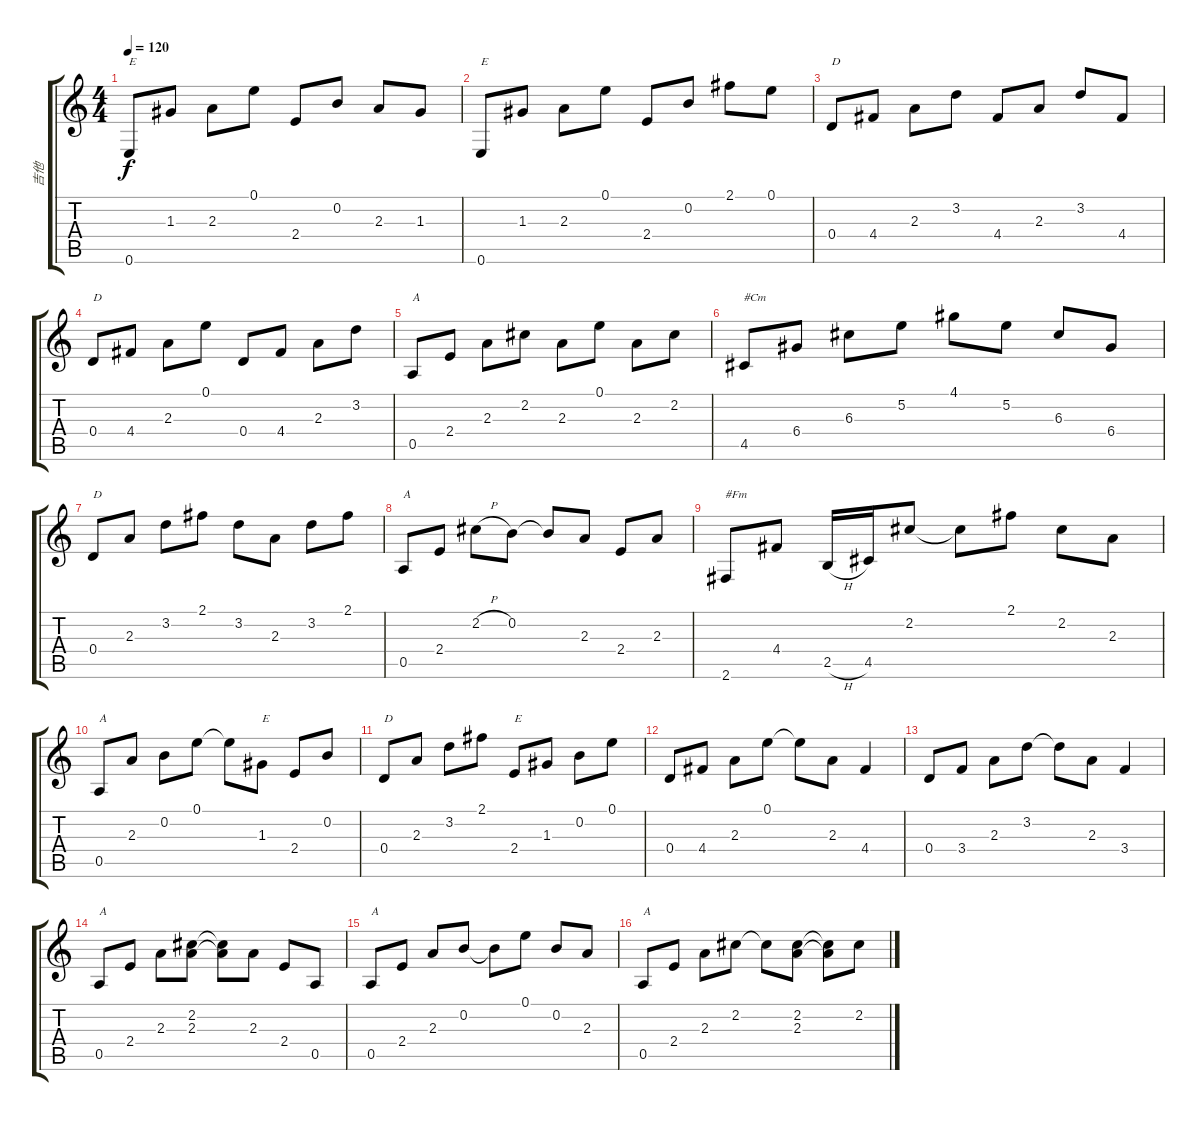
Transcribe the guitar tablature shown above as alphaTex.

\track ("吉他" "吉他") {instrument acousticguitarsteel}
\staff {score tabs}
\tuning (E4 B3 G3 D3 A2 E2) {hide}
\ts (4 4)
\tempo 120
\clef g2
\ks c
0.6.8{txt "E" dy f instrument acousticguitarsteel} 1.3.8 2.3.8 0.1.8 2.4.8 0.2.8 2.3.8 1.3.8 |
0.6.8{txt "E"} 1.3.8 2.3.8 0.1.8 2.4.8 0.2.8 2.1.8 0.1.8 |
0.4.8{txt "D"} 4.4.8 2.3.8 3.2.8 4.4.8 2.3.8 3.2.8 4.4.8 |
0.4.8{txt "D"} 4.4.8 2.3.8 0.1.8 0.4.8 4.4.8 2.3.8 3.2.8 |
0.5.8{txt "A"} 2.4.8 2.3.8 2.2.8 2.3.8 0.1.8 2.3.8 2.2.8 |
4.5.8{txt "#Cm"} 6.4.8 6.3.8 5.2.8 4.1.8 5.2.8 6.3.8 6.4.8 |
0.4.8{txt "D"} 2.3.8 3.2.8 2.1.8 3.2.8 2.3.8 3.2.8 2.1.8 |
0.5.8{txt "A"} 2.4.8 2.2{h}.8 0.2.8 0.2{t}.8 2.3.8 2.4.8 2.3.8 |
2.6.8{txt "#Fm"} 4.4.8 2.5{h}.16 4.5.16 2.2.8 2.2{t}.8 2.1.8 2.2.8 2.3.8 |
0.5.8{txt "A"} 2.3.8 0.2.8 0.1.8 0.1{t}.8 1.3.8{txt "E"} 2.4.8 0.2.8 |
0.4.8{txt "D"} 2.3.8 3.2.8 2.1.8 2.4.8{txt "E"} 1.3.8 0.2.8 0.1.8 |
0.4.8 4.4.8 2.3.8 0.1.8 0.1{t}.8 2.3.8 4.4.4 |
0.4.8 3.4.8 2.3.8 3.2.8 3.2{t}.8 2.3.8 3.4.4 |
0.5.8{txt "A"} 2.4.8 2.3.8 (2.2 2.3).8 (2.2{t} 2.3{t}).8 2.3.8 2.4.8 0.5.8 |
0.5.8{txt "A"} 2.4.8 2.3.8 0.2.8 0.2{t}.8 0.1.8 0.2.8 2.3.8 |
0.5.8{txt "A"} 2.4.8 2.3.8 2.2.8 2.2{t}.8 (2.2 2.3).8 (2.2{t} 2.3{t}).8 2.2.8
